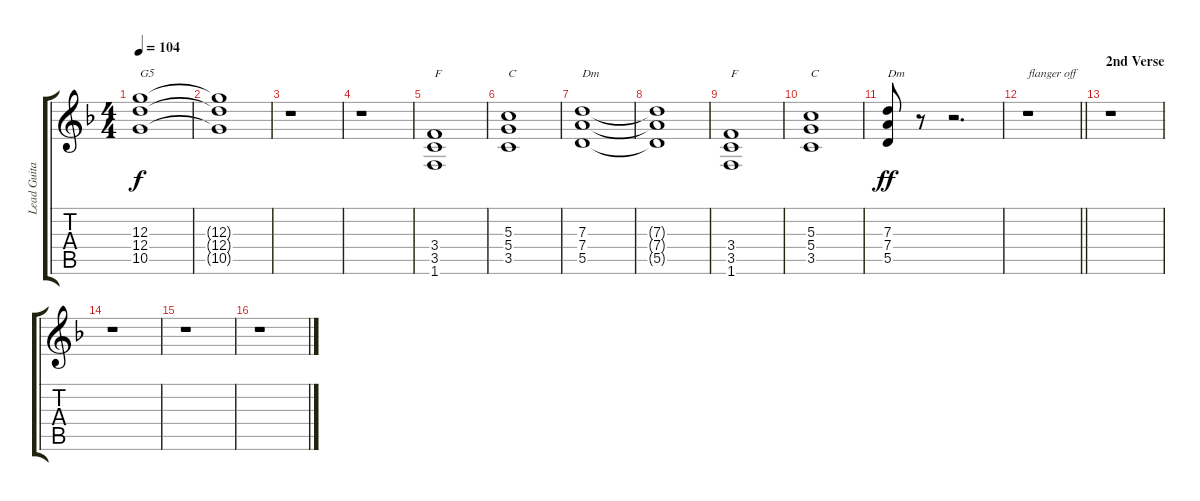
\track ("Lead Guitar ( David Gilmour )" "Lead Guita") {instrument overdrivenguitar}
\staff {score tabs}
\tuning (E4 B3 G3 D3 A2 E2) {hide}
\ts (4 4)
\tempo 104
\clef g2
\ks dminor
(12.3 12.4 10.5).1{txt "G5" dy f} |
(12.3{t} 12.4{t} 10.5{t}).1 |
r.1 |
r.1 |
(3.4 3.5 1.6).1{txt "F   "} |
(5.3 5.4 3.5).1{txt "C"} |
(7.3 7.4 5.5).1{txt "Dm"} |
(7.3{t} 7.4{t} 5.5{t}).1 |
(3.4 3.5 1.6).1{txt "F"} |
(5.3 5.4 3.5).1{txt "C"} |
(7.3 7.4 5.5).8{txt "Dm" dy ff} r.8 r.2{d} |
\barLineRight lightlight
r.1{txt "flanger off"} |
\section ("" "2nd Verse")
r.1 |
r.1 |
r.1 |
r.1
